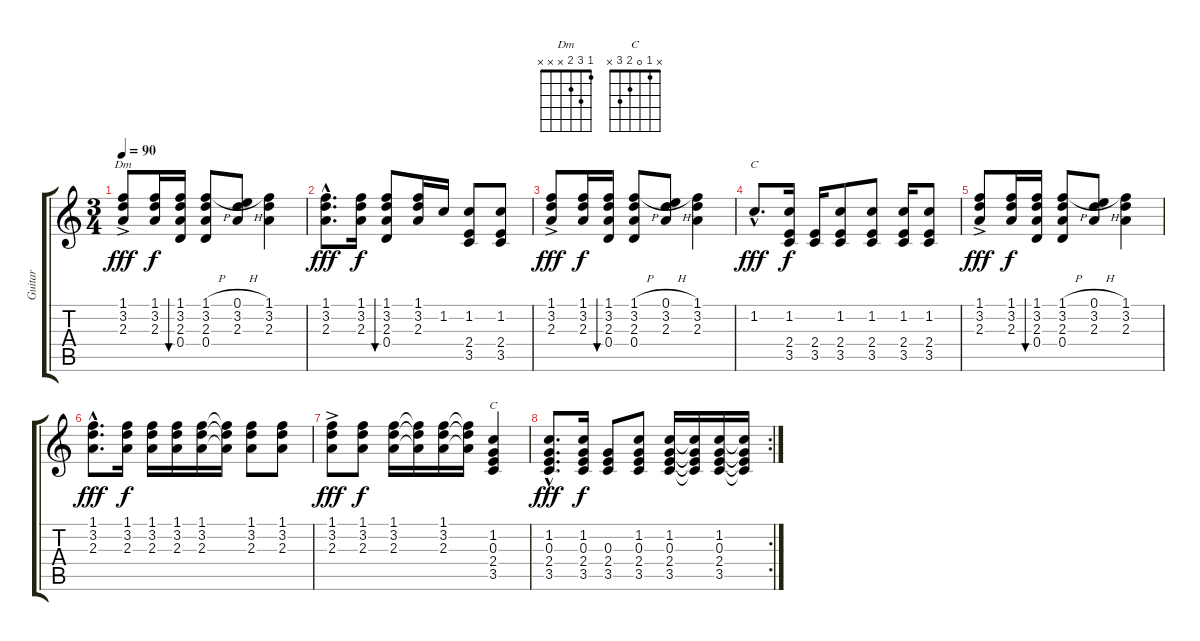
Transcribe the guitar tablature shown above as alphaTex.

\track ("Guitar" "Guitar") {instrument acousticguitarnylon}
\staff {score tabs}
\tuning (E4 B3 G3 D3 A2 E2) {hide}
\chord ("Dm" 1 3 2 x x x)
\chord ("C" 0 1 0 2 3 x)
\chord ("C" x 1 0 2 3 x)
\ts (3 4)
\tempo 90
\clef g2
\ks c
(1.1 3.2 2.3{ac}).8{ch "Dm" dy fff} (1.1 3.2 2.3).16{dy f} (1.1 3.2 2.3 0.4).16{bu 60} (1.1{h} 3.2 2.3 0.4).8 (0.1{h} 3.2 2.3).8 (1.1 3.2 2.3).4 |
(1.1{hac} 3.2{hac} 2.3{hac}).8{d dy fff} (1.1 3.2 2.3).16{dy f} (1.1 3.2 2.3 0.4).8{bu 60} (1.1 3.2 2.3).16 1.2.16 (1.2 2.4 3.5).8 (1.2 2.4 3.5).8 |
(1.1 3.2 2.3{ac}).8{dy fff} (1.1 3.2 2.3).16{dy f} (1.1 3.2 2.3 0.4).16{bu 60} (1.1{h} 3.2 2.3 0.4).8 (0.1{h} 3.2 2.3).8 (1.1 3.2 2.3).4 |
1.2{hac}.8{d ch "C" dy fff} (1.2 2.4 3.5).16{dy f} (2.4 3.5).16 (1.2 2.4 3.5).8 (1.2 2.4 3.5).8 (1.2 2.4 3.5).16 (1.2 2.4 3.5).8 |
(1.1{ac} 3.2 2.3).8{dy fff} (1.1 3.2 2.3).16{dy f} (1.1 3.2 2.3 0.4).16{bu 60} (1.1{h} 3.2 2.3 0.4).8 (0.1{h} 3.2 2.3).8 (1.1 3.2 2.3).4 |
(1.1{hac} 3.2{hac} 2.3{hac}).8{d dy fff} (1.1 3.2 2.3).16{dy f} (1.1 3.2 2.3).16 (1.1 3.2 2.3).16 (1.1 3.2 2.3).16 (1.1{t} 3.2{t} 2.3{t}).16 (1.1 3.2 2.3).8 (1.1 3.2 2.3).8 |
(1.1{ac} 3.2 2.3).8{dy fff} (1.1 3.2 2.3).8{dy f} (1.1 3.2 2.3).16 (1.1{t} 3.2{t} 2.3{t}).16 (1.1 3.2 2.3).16 (1.1{t} 3.2{t} 2.3{t}).16 (1.2 0.3 2.4 3.5).4{ch "C"} |
\rc 2
(1.2{hac} 0.3{hac} 2.4{hac} 3.5{hac}).8{d dy fff} (1.2 0.3 2.4 3.5).16{dy f} (0.3 2.4 3.5).8 (1.2 0.3 2.4 3.5).8 (1.2 0.3 2.4 3.5).16 (1.2{t} 0.3{t} 2.4{t} 3.5{t}).16 (1.2 0.3 2.4 3.5).16 (1.2{t} 0.3{t} 2.4{t} 3.5{t}).16
